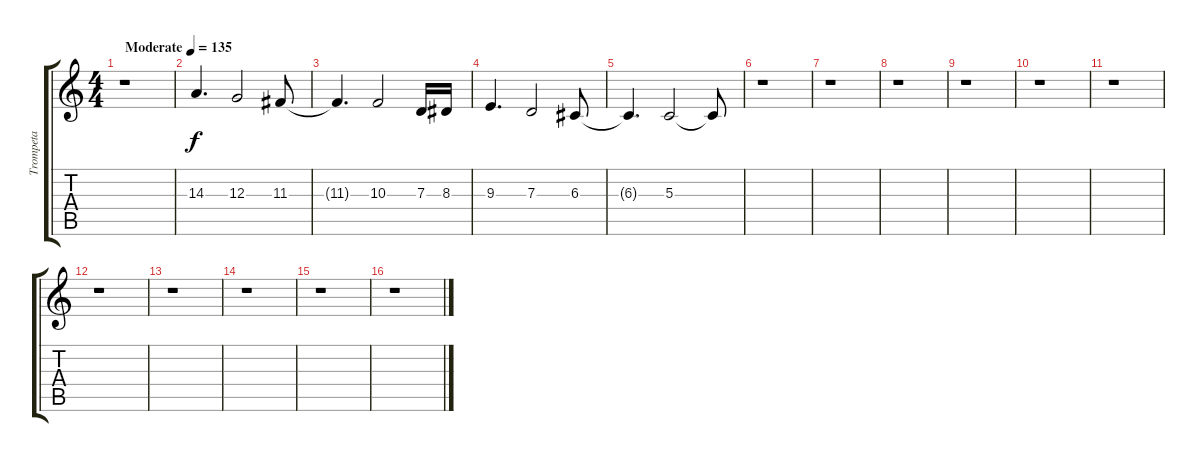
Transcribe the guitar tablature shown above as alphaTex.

\track ("Trompeta" "Trompeta") {instrument trumpet}
\staff {score tabs}
\tuning (E4 B3 G3 D3 A2 E2) {hide}
\ts (4 4)
\tempo (135 "Moderate")
\clef g2
\ks c
r.1{dy f balance 0 instrument trumpet} |
14.3.4{d} 12.3.2 11.3.8 |
11.3{t}.4{d} 10.3.2 7.3.16 8.3.16 |
9.3.4{d} 7.3.2 6.3.8 |
6.3{t}.4{d} 5.3.2 5.3{t}.8 |
r.1{balance 8} |
r.1 |
r.1 |
r.1 |
r.1 |
r.1 |
r.1 |
r.1 |
r.1 |
r.1 |
r.1
